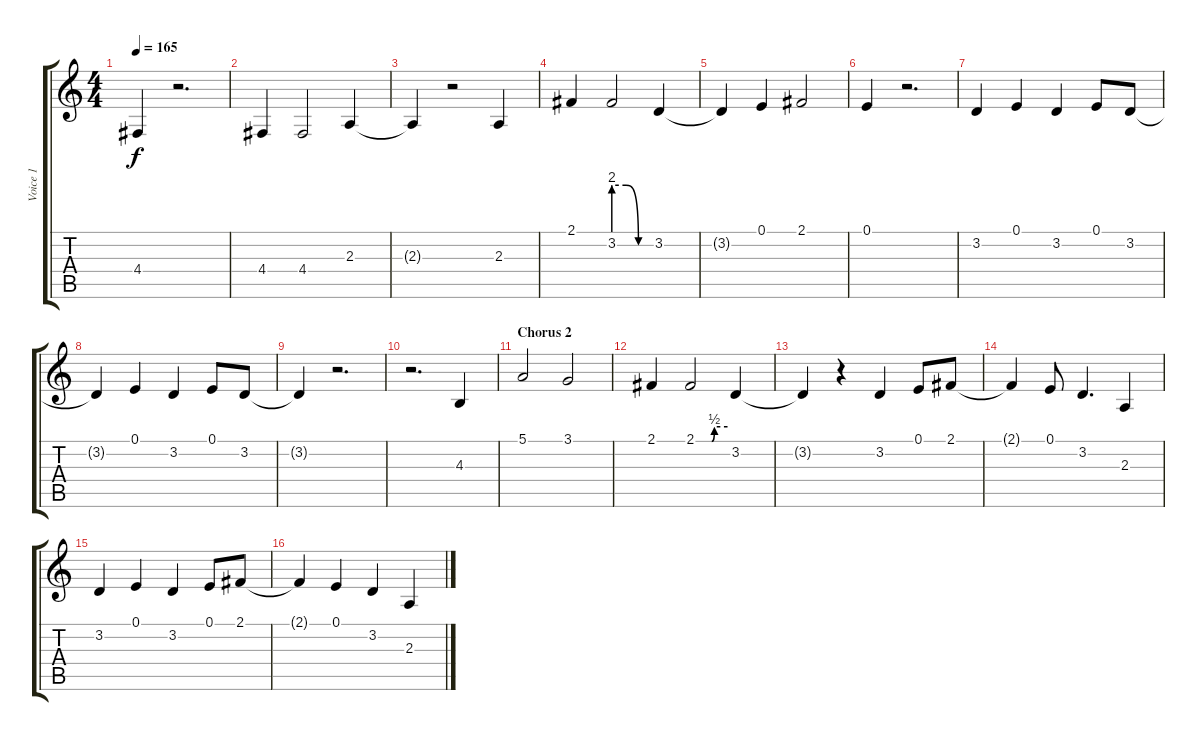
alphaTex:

\track ("Voice 1" "Voice 1") {instrument oboe}
\staff {score tabs}
\tuning (E4 B3 G3 D3 A2 E2) {hide}
\ts (4 4)
\tempo 165
\clef g2
\ks c
4.4{t}.4{dy f} r.2{d} |
4.4.4 4.4.2 2.3.4 |
2.3{t}.4 r.2 2.3.4 |
2.1.4 3.2{be (custom 0 8 20 8 40 0 60 0)}.2 3.2.4 |
3.2{t}.4 0.1.4 2.1.2 |
0.1.4 r.2{d} |
3.2.4 0.1.4 3.2.4 0.1.8 3.2.8 |
3.2{t}.4 0.1.4 3.2.4 0.1.8 3.2.8 |
3.2{t}.4 r.2{d} |
r.2{d} 4.3.4 |
\section ("" "Chorus 2")
5.1.2 3.1.2 |
2.1.4 2.1{be (custom 0 0 30 0 35 2 60 2)}.2 3.2.4 |
3.2{t}.4 r.4 3.2.4 0.1.8 2.1.8 |
2.1{t}.4 0.1.8 3.2.4{d} 2.3.4 |
3.2.4 0.1.4 3.2.4 0.1.8 2.1.8 |
2.1{t}.4 0.1.4 3.2.4 2.3.4
